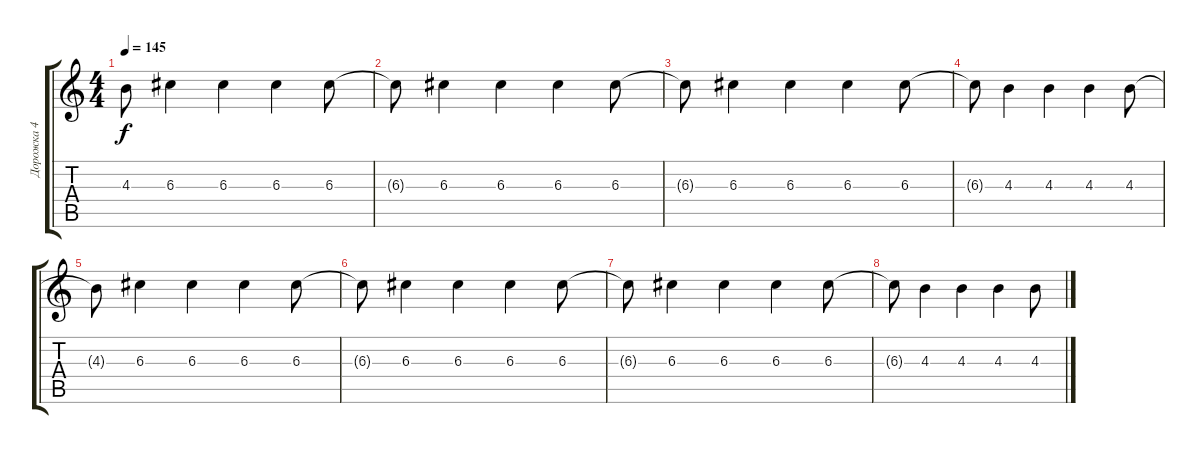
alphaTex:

\track ("Дорожка 4" "Дорожка 4") {instrument electricguitarmuted}
\staff {score tabs}
\tuning (E4 B3 G3 D3 A2 E2) {hide}
\ts (4 4)
\tempo 145
\clef g2
\ks c
4.3{t}.8{dy f} 6.3.4 6.3.4 6.3.4 6.3.8 |
6.3{t}.8 6.3.4 6.3.4 6.3.4 6.3.8 |
6.3{t}.8 6.3.4 6.3.4 6.3.4 6.3.8 |
6.3{t}.8 4.3.4 4.3.4 4.3.4 4.3.8 |
4.3{t}.8 6.3.4 6.3.4 6.3.4 6.3.8 |
6.3{t}.8 6.3.4 6.3.4 6.3.4 6.3.8 |
6.3{t}.8 6.3.4 6.3.4 6.3.4 6.3.8 |
6.3{t}.8 4.3.4 4.3.4 4.3.4 4.3.8
